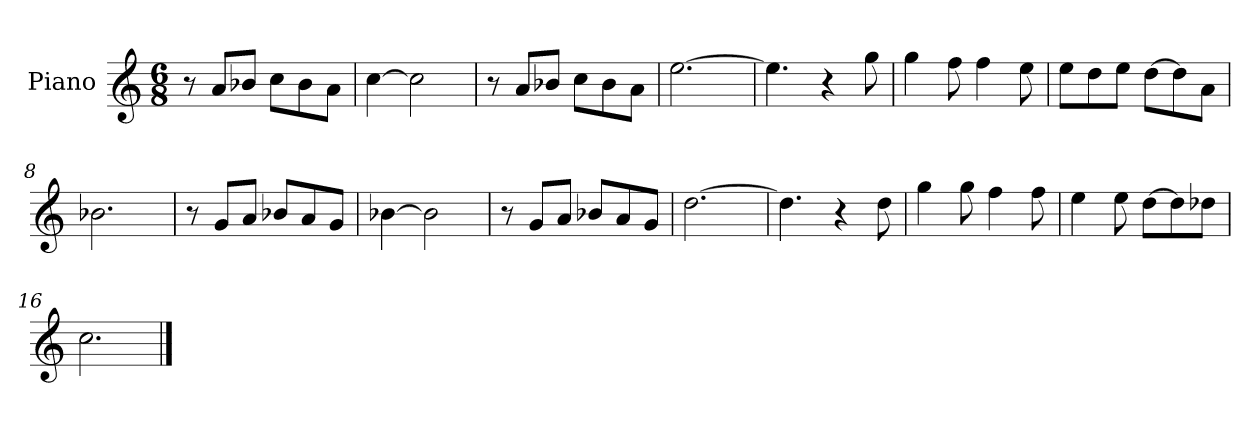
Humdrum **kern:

**kern
*part1
*staff1
*I"Piano
*I'Pno.
*clefG2
*k[]
*M6/8
=1
8r
8a/L
8b-X/J
8cc\L
8b-\
8a\J
=2
[4cc\
2cc\]
=3
8r
8a/L
8b-X/J
8cc\L
8b-\
8a\J
=4
[2.ee\
=5
4.ee\]
4r
8gg\
=6
4gg\
8ff\
4ff\
8ee\
=7
8ee\L
8dd\
8ee\J
[8dd\L
8dd\]
8a\J
=8
2.b-X\
=9
8r
8g/L
8a/J
8b-X/L
8a/
8g/J
=10
[4b-X\
2b-\]
!!LO:LB:g=z
=11
8r
8g/L
8a/J
8b-X/L
8a/
8g/J
=12
[2.dd\
=13
4.dd\]
4r
8dd\
=14
4gg\
8gg\
4ff\
8ff\
=15
4ee\
8ee\
[8dd\L
8dd\]
8dd-X\J
=16
2.cc\
==
*-
